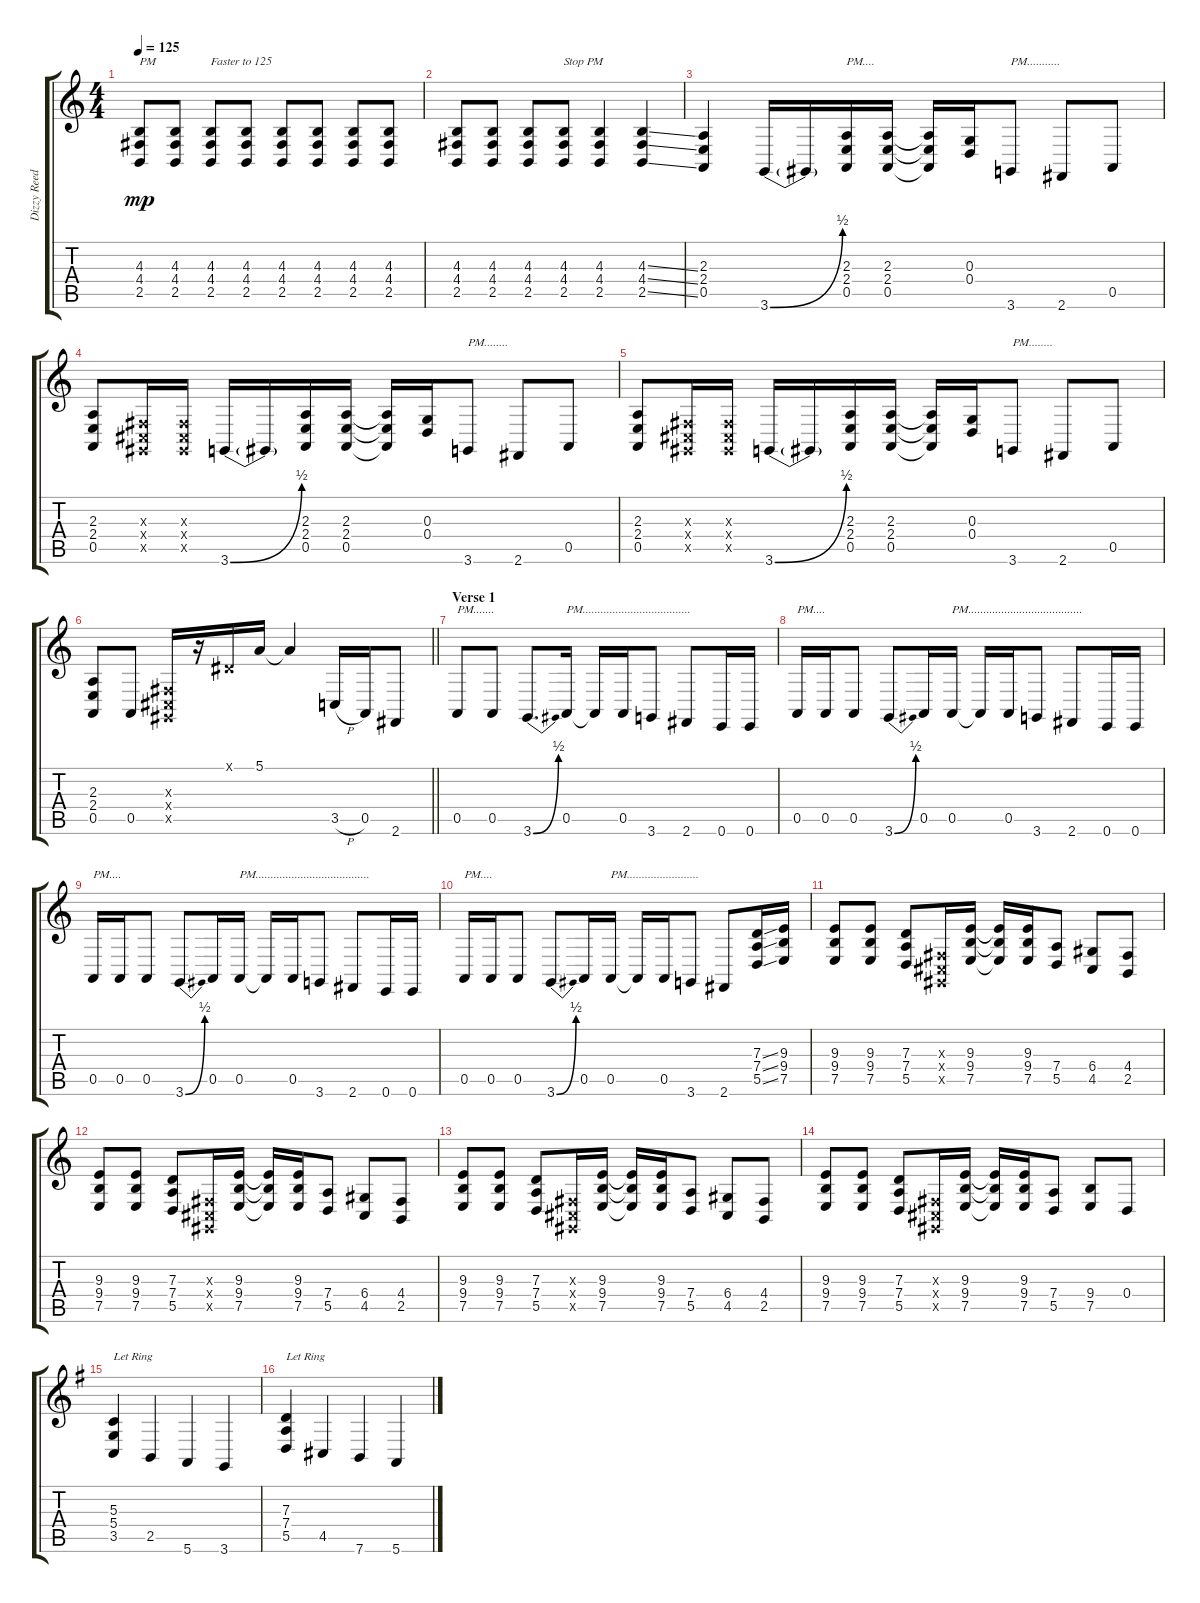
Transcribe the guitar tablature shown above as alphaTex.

\track ("Dizzy Reed " "Dizzy Reed") {instrument brightacousticpiano}
\staff {score tabs}
\tuning (E4 B3 G3 D3 A2 E2) {hide}
\ts (4 4)
\tempo 125
\clef g2
\ks c
(4.3 4.4 2.5).8{txt "PM" dy mp} (4.3 4.4 2.5).8 (4.3 4.4 2.5).8{txt "Faster to 125"} (4.3 4.4 2.5).8 (4.3 4.4 2.5).8 (4.3 4.4 2.5).8 (4.3 4.4 2.5).8 (4.3 4.4 2.5).8 |
(4.3 4.4 2.5).8 (4.3 4.4 2.5).8 (4.3 4.4 2.5).8 (4.3 4.4 2.5).8{txt "Stop PM"} (4.3 4.4 2.5).4 (4.3{ss} 4.4{ss} 2.5{ss}).4 |
(2.3 2.4 0.5).4 3.6{be (bend 0 0 60 2)}.16 3.6{t}.16 (2.3 2.4 0.5).16{txt "PM...."} (2.3 2.4 0.5).16 (2.3{t} 2.4{t} 0.5{t}).16 (0.3 0.4).16 3.6.8{txt "PM..........."} 2.6.8 0.5.8 |
(2.3 2.4 0.5).8 (-1.3{x} -1.4{x} -1.5{x}).16 (-1.3{x} -1.4{x} -1.5{x}).16 3.6{be (bend 0 0 60 2)}.16 3.6{t}.16 (2.3 2.4 0.5).16 (2.3 2.4 0.5).16 (2.3{t} 2.4{t} 0.5{t}).16 (0.3 0.4).16 3.6.8{txt "PM........"} 2.6.8 0.5.8 |
(2.3 2.4 0.5).8 (-1.3{x} -1.4{x} -1.5{x}).16 (-1.3{x} -1.4{x} -1.5{x}).16 3.6{be (bend 0 0 60 2)}.16 3.6{t}.16 (2.3 2.4 0.5).16 (2.3 2.4 0.5).16 (2.3{t} 2.4{t} 0.5{t}).16 (0.3 0.4).16 3.6.8{txt "PM........"} 2.6.8 0.5.8 |
\barLineRight lightlight
(2.3 2.4 0.5).8 0.5.8 (-1.3{x} -1.4{x} -1.5{x}).16 r.16 -1.1{x}.16 5.1.16 5.1{t}.4 3.5{h}.16 0.5.16 2.6.8 |
\section ("" "Verse 1 ")
0.5.8{txt "PM......."} 0.5.8 3.6{be (bend 0 0 60 2)}.8{d} 0.5.16{txt "PM...................................."} 0.5{t}.16 0.5.16 3.6.8 2.6.8 0.6.16 0.6.16 |
0.5.16{txt "PM...."} 0.5.16 0.5.8 3.6{be (bend 0 0 60 2)}.8 0.5.16 0.5.16{txt "PM......................................"} 0.5{t}.16 0.5.16 3.6.8 2.6.8 0.6.16 0.6.16 |
0.5.16{txt "PM...."} 0.5.16 0.5.8 3.6{be (bend 0 0 60 2)}.8 0.5.16 0.5.16{txt "PM......................................"} 0.5{t}.16 0.5.16 3.6.8 2.6.8 0.6.16 0.6.16 |
0.5.16{txt "PM...."} 0.5.16 0.5.8 3.6{be (bend 0 0 60 2)}.8 0.5.16 0.5.16{txt "PM........................"} 0.5{t}.16 0.5.16 3.6.8 2.6.8 (7.3{ss} 7.4{ss} 5.5{ss}).16 (9.3 9.4 7.5).16 |
(9.3 9.4 7.5).8 (9.3 9.4 7.5).8 (7.3 7.4 5.5).8 (-1.3{x} -1.4{x} -1.5{x}).16 (9.3 9.4 7.5).16 (9.3{t} 9.4{t} 7.5{t}).16 (9.3 9.4 7.5).16 (7.4 5.5).8 (6.4 4.5).8 (4.4 2.5).8 |
(9.3 9.4 7.5).8 (9.3 9.4 7.5).8 (7.3 7.4 5.5).8 (-1.3{x} -1.4{x} -1.5{x}).16 (9.3 9.4 7.5).16 (9.3{t} 9.4{t} 7.5{t}).16 (9.3 9.4 7.5).16 (7.4 5.5).8 (6.4 4.5).8 (4.4 2.5).8 |
(9.3 9.4 7.5).8 (9.3 9.4 7.5).8 (7.3 7.4 5.5).8 (-1.3{x} -1.4{x} -1.5{x}).16 (9.3 9.4 7.5).16 (9.3{t} 9.4{t} 7.5{t}).16 (9.3 9.4 7.5).16 (7.4 5.5).8 (6.4 4.5).8 (4.4 2.5).8 |
(9.3 9.4 7.5).8 (9.3 9.4 7.5).8 (7.3 7.4 5.5).8 (-1.3{x} -1.4{x} -1.5{x}).16 (9.3 9.4 7.5).16 (9.3{t} 9.4{t} 7.5{t}).16 (9.3 9.4 7.5).16 (7.4 5.5).8 (9.4 7.5).8 0.4.8 |
\ks g
(5.3 5.4 3.5).4{txt "Let Ring"} 2.5.4 5.6.4 3.6.4 |
(7.3 7.4 5.5).4{txt "Let Ring"} 4.5.4 7.6.4 5.6.4
